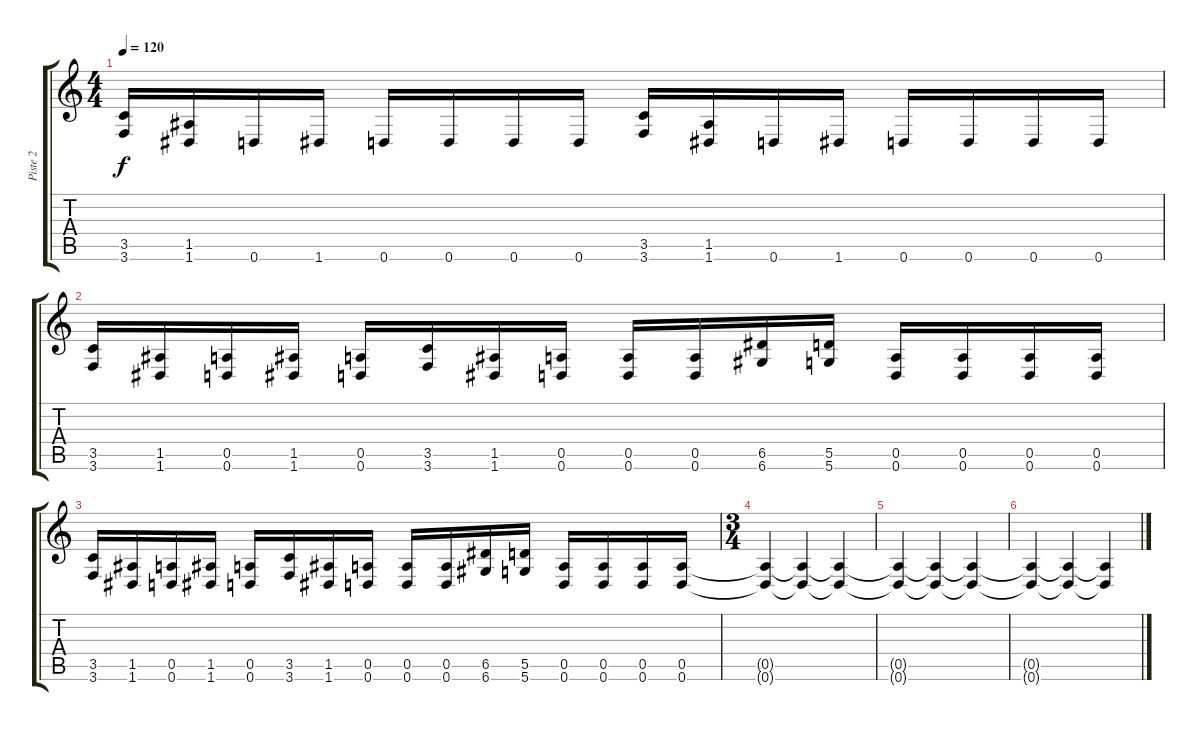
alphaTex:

\track ("Piste 2" "Piste 2") {instrument distortionguitar}
\staff {score tabs}
\tuning (E4 B3 G3 D3 A2 D2) {hide}
\ts (4 4)
\tempo 120
\clef g2
\ks c
(3.5 3.6).16{dy f} (1.5 1.6).16 0.6.16 1.6.16 0.6.16 0.6.16 0.6.16 0.6.16 (3.5 3.6).16 (1.5 1.6).16 0.6.16 1.6.16 0.6.16 0.6.16 0.6.16 0.6.16 |
(3.5 3.6).16 (1.5 1.6).16 (0.5 0.6).16 (1.5 1.6).16 (0.5 0.6).16 (3.5 3.6).16 (1.5 1.6).16 (0.5 0.6).16 (0.5 0.6).16 (0.5 0.6).16 (6.5 6.6).16 (5.5 5.6).16 (0.5 0.6).16 (0.5 0.6).16 (0.5 0.6).16 (0.5 0.6).16 |
(3.5 3.6).16 (1.5 1.6).16 (0.5 0.6).16 (1.5 1.6).16 (0.5 0.6).16 (3.5 3.6).16 (1.5 1.6).16 (0.5 0.6).16 (0.5 0.6).16 (0.5 0.6).16 (6.5 6.6).16 (5.5 5.6).16 (0.5 0.6).16 (0.5 0.6).16 (0.5 0.6).16 (0.5 0.6).16 |
\ts (3 4)
(0.5{t} 0.6{t}).4{volume 12} (0.5{t} 0.6{t}).4{volume 11} (0.5{t} 0.6{t}).4{volume 10} |
(0.5{t} 0.6{t}).4{volume 8} (0.5{t} 0.6{t}).4{volume 7} (0.5{t} 0.6{t}).4{volume 6} |
(0.5{t} 0.6{t}).4{volume 4} (0.5{t} 0.6{t}).4{volume 3} (0.5{t} 0.6{t}).4{volume 2}
